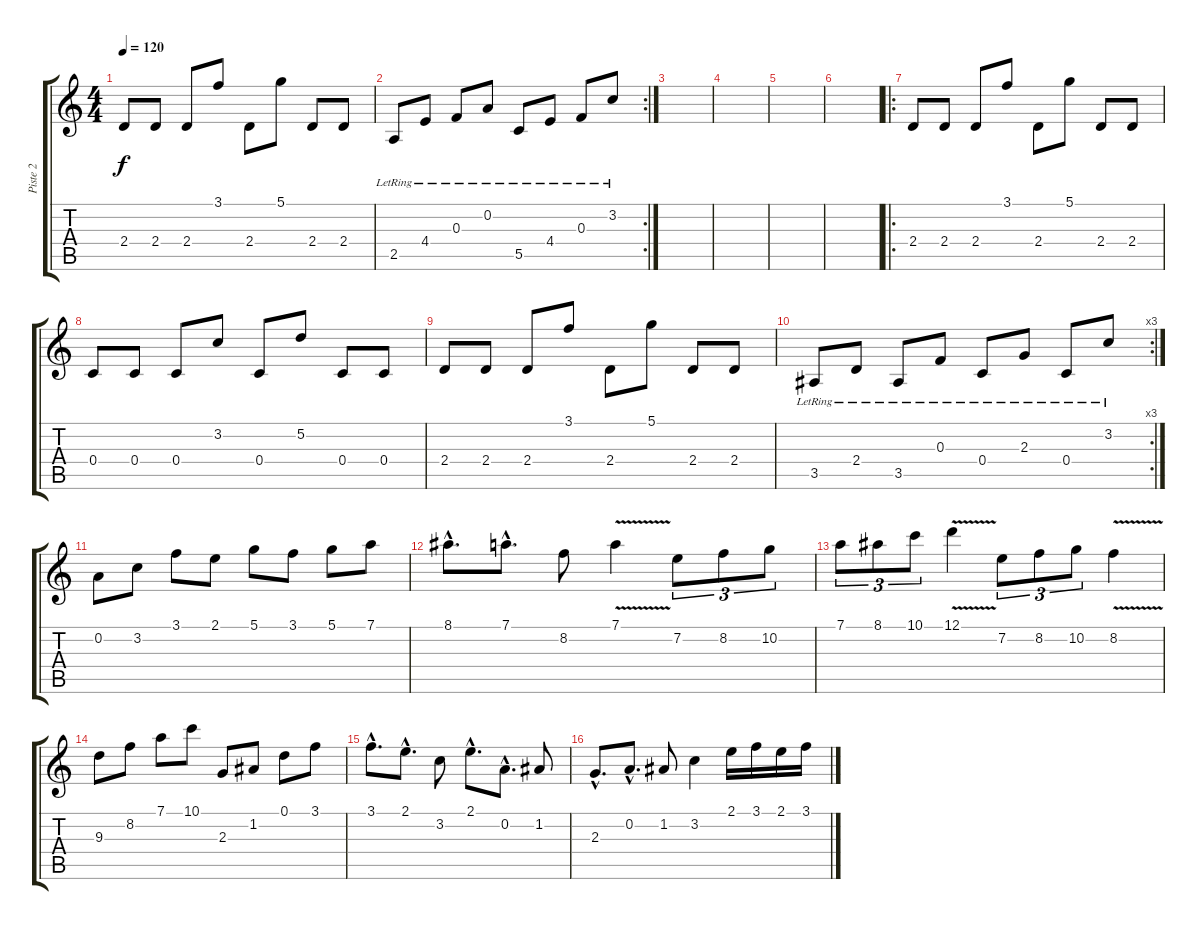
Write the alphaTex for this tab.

\track ("Piste 2" "Piste 2") {instrument acousticguitarsteel}
\staff {score tabs}
\tuning (D4 A3 F3 C3 G2 D2) {hide}
\ts (4 4)
\tempo 120
\clef g2
\ks c
2.4.8{dy f} 2.4.8 2.4.8 3.1.8 2.4.8 5.1.8 2.4.8 2.4.8 |
\rc 2
2.5{lr}.8 4.4{lr}.8 0.3{lr}.8 0.2{lr}.8 5.5{lr}.8 4.4{lr}.8 0.3{lr}.8 3.2{lr}.8 |
|
|
|
|
\ro
2.4.8 2.4.8 2.4.8 3.1.8 2.4.8 5.1.8 2.4.8 2.4.8 |
0.4.8 0.4.8 0.4.8 3.2.8 0.4.8 5.2.8 0.4.8 0.4.8 |
2.4.8 2.4.8 2.4.8 3.1.8 2.4.8 5.1.8 2.4.8 2.4.8 |
\rc 3
3.5{lr}.8 2.4{lr}.8 3.5{lr}.8 0.3{lr}.8 0.4{lr}.8 2.3{lr}.8 0.4{lr}.8 3.2{lr}.8 |
0.2.8 3.2.8 3.1.8 2.1.8 5.1.8 3.1.8 5.1.8 7.1.8 |
8.1{hac}.8{d} 7.1{hac}.8{d} 8.2.8 7.1{v}.4 7.2.8{tu (3 2)} 8.2.8{tu (3 2)} 10.2.8{tu (3 2)} |
7.1.8{tu (3 2)} 8.1.8{tu (3 2)} 10.1.8{tu (3 2)} 12.1{v}.4 7.2.8{tu (3 2)} 8.2.8{tu (3 2)} 10.2.8{tu (3 2)} 8.2{v}.4 |
9.3.8 8.2.8 7.1.8 10.1.8 2.3.8 1.2.8 0.1.8 3.1.8 |
3.1{hac}.8{d} 2.1{hac}.8{d} 3.2.8 2.1{hac}.8{d} 0.2{hac}.8{d} 1.2.8 |
2.3{hac}.8{d} 0.2{hac}.8{d} 1.2.8 3.2.4 2.1.16 3.1.16 2.1.16 3.1.16
